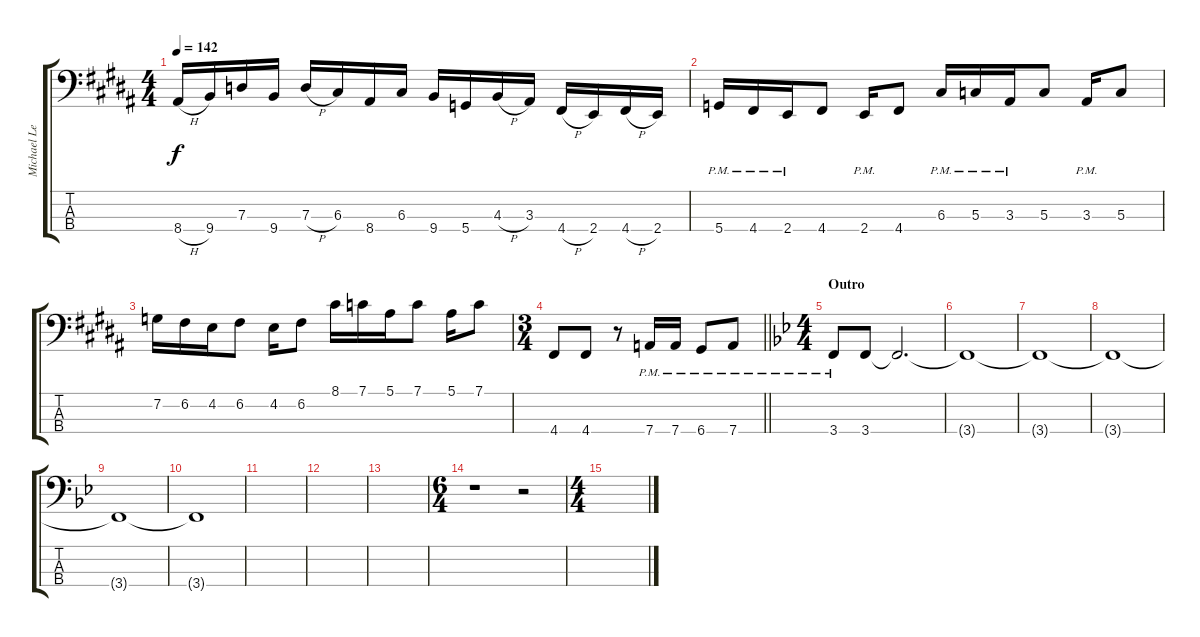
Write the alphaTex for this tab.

\track ("Michael Lepond (bass)" "Michael Le") {instrument electricbassfinger}
\staff {score tabs}
\tuning (F2 C2 G1 D1) {hide}
\ts (4 4)
\tempo 142
\clef f4
\ks g#minor
8.4{h}.16{dy f} 9.4.16 7.3.16 9.4.16 7.3{h}.16 6.3.16 8.4.16 6.3.16 9.4.16 5.4.16 4.3{h}.16 3.3.16 4.4{h}.16 2.4.16 4.4{h}.16 2.4.16 |
5.4{pm}.16 4.4{pm}.16 2.4{pm}.16 4.4.8 2.4{pm}.16 4.4.8 6.3{pm}.16 5.3{pm}.16 3.3{pm}.16 5.3.8 3.3{pm}.16 5.3.8 |
7.2.16 6.2.16 4.2.16 6.2.8 4.2.16 6.2.8 8.1.16 7.1.16 5.1.16 7.1.8 5.1.16 7.1.8 |
\ts (3 4)
\barLineRight lightlight
4.4.8 4.4.8 r.8 7.4{pm}.16 7.4{pm}.16 6.4{pm}.8 7.4{pm}.8 |
\ts (4 4)
\section ("" "Outro")
\ks gminor
3.4{pm}.8 3.4.8 3.4{t}.2{d} |
3.4{t}.1 |
3.4{t}.1 |
3.4{t}.1{volume 0} |
3.4{t}.1 |
3.4{t}.1 |
|
|
|
\ts (6 4)
r.1 r.2 |
\ts (4 4)
